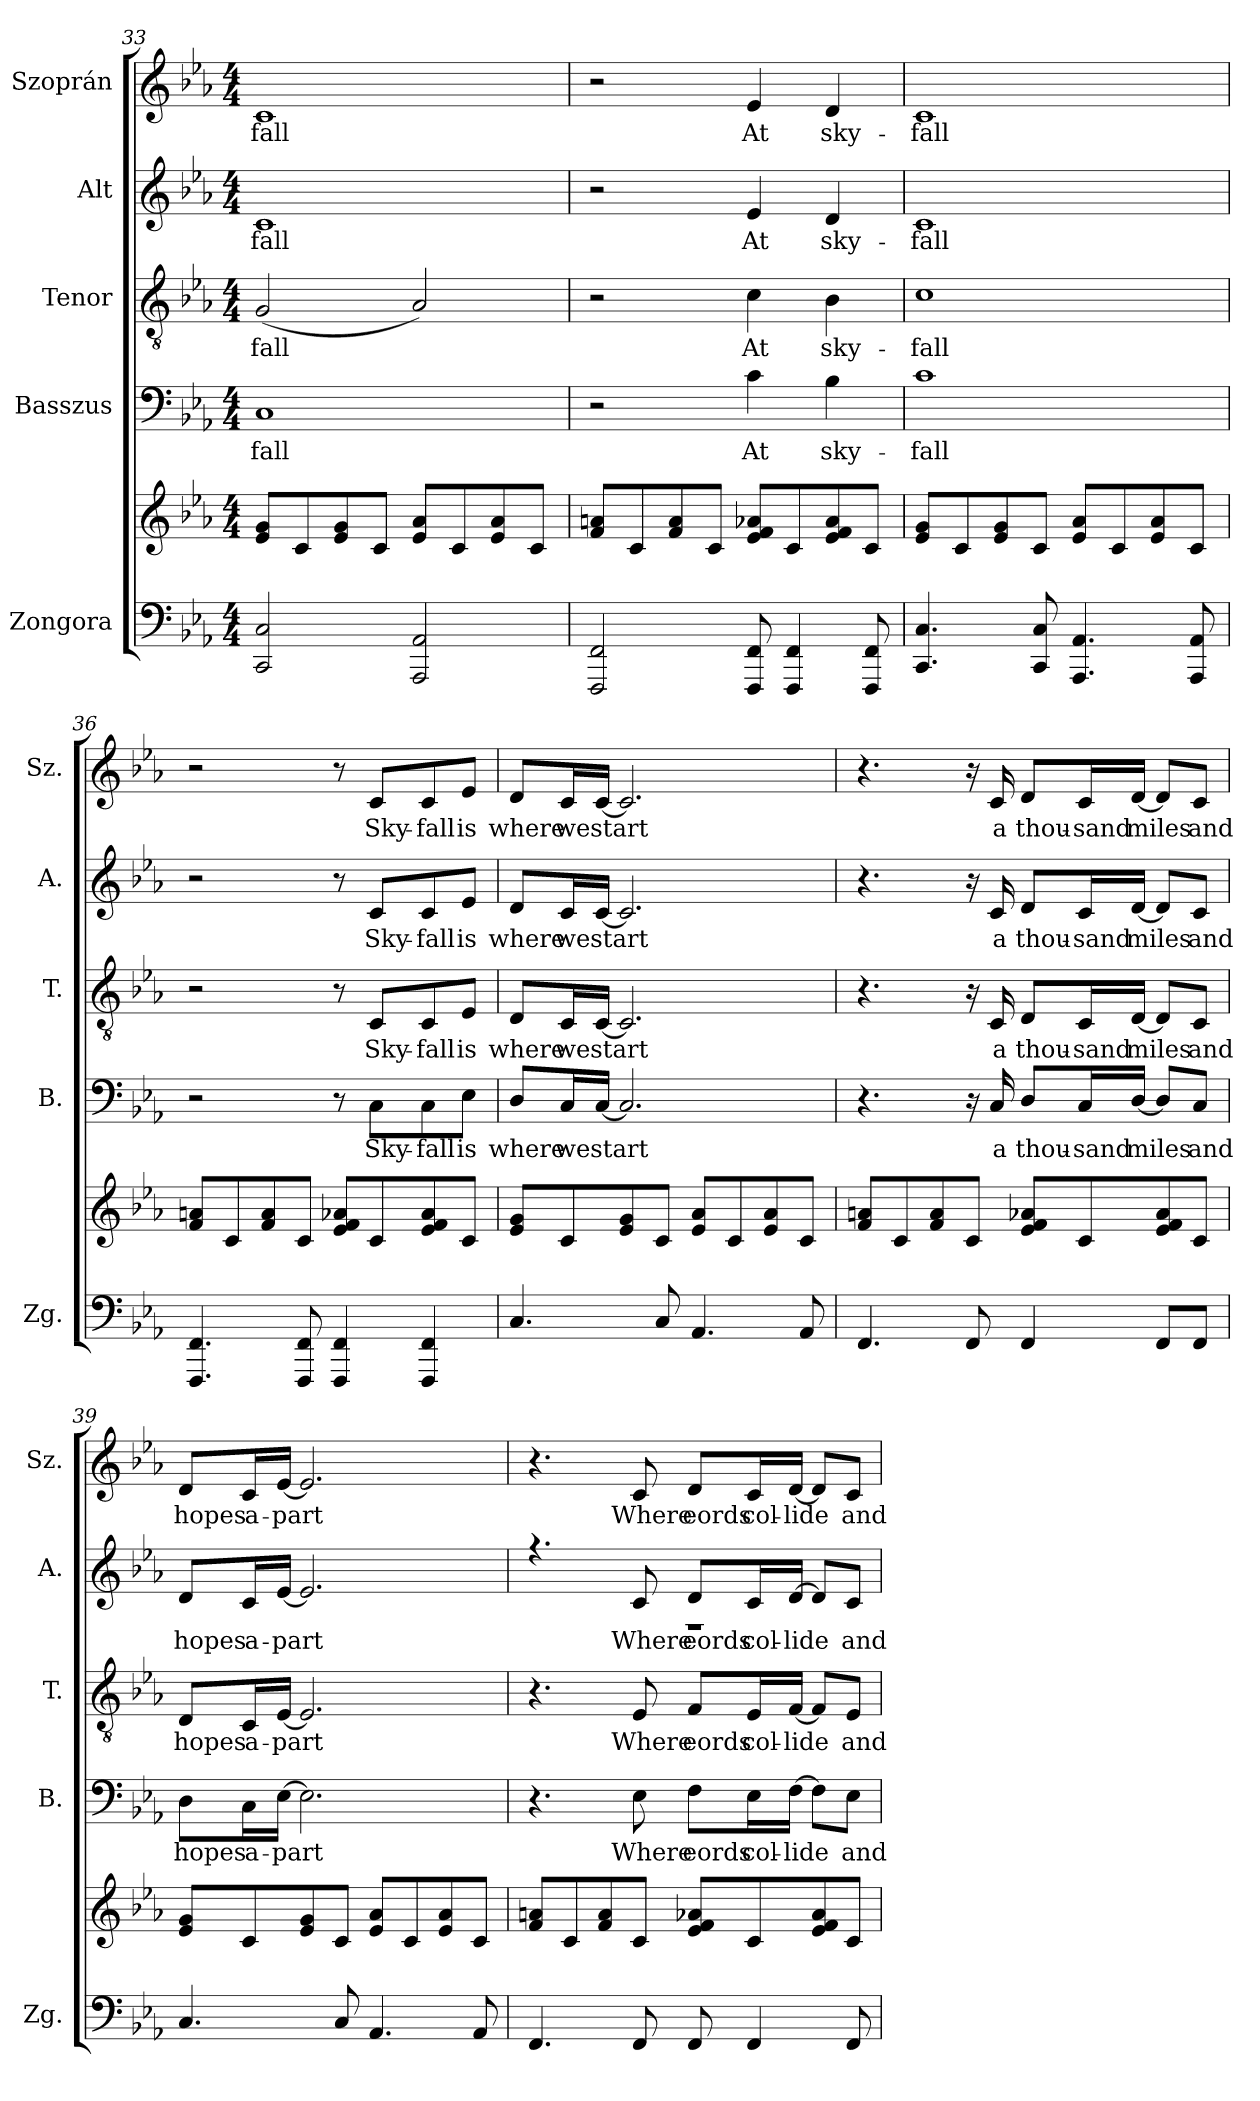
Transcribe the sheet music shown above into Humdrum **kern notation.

**kern	**kern	**kern	**text	**kern	**text	**kern	**text	**kern	**text
*part5	*part5	*part4	*part4	*part3	*part3	*part2	*part2	*part1	*part1
*staff6	*staff5	*staff4	*staff4	*staff3	*staff3	*staff2	*staff2	*staff1	*staff1
*I"Zongora	*	*I"Basszus	*	*I"Tenor	*	*I"Alt	*	*I"Szoprán	*
*I'Zg.	*	*I'B.	*	*I'T.	*	*I'A.	*	*I'Sz.	*
!!LO:LB:g=z
*clefF4	*clefG2	*clefF4	*	*clefGv2	*	*clefG2	*	*clefG2	*
*k[b-e-a-]	*k[b-e-a-]	*k[b-e-a-]	*	*k[b-e-a-]	*	*k[b-e-a-]	*	*k[b-e-a-]	*
*M4/4	*M4/4	*M4/4	*	*M4/4	*	*M4/4	*	*M4/4	*
=33	=33	=33	=33	=33	=33	=33	=33	=33	=33
2CC/ 2C/	8e-/ 8g/L	1C	-fall	(2G/	-fall	1c	-fall	1c	-fall
.	8c/	.	.	.	.	.	.	.	.
.	8e-/ 8g/	.	.	.	.	.	.	.	.
.	8c/J	.	.	.	.	.	.	.	.
2AAA-/ 2AA-/	8e-/ 8a-/L	.	.	2A-/)	.	.	.	.	.
.	8c/	.	.	.	.	.	.	.	.
.	8e-/ 8a-/	.	.	.	.	.	.	.	.
.	8c/J	.	.	.	.	.	.	.	.
=34	=34	=34	=34	=34	=34	=34	=34	=34	=34
2FFF/ 2FF/	8f/ 8an/L	2r	.	2r	.	2r	.	2r	.
.	8c/	.	.	.	.	.	.	.	.
.	8f/ 8a/	.	.	.	.	.	.	.	.
.	8c/J	.	.	.	.	.	.	.	.
8FFF/ 8FF/	8e-/ 8f/ 8a-X/L	4c\	At	4c\	At	4e-/	At	4e-/	At
4FFF/ 4FF/	8c/	.	.	.	.	.	.	.	.
.	8e-/ 8f/ 8a-/	4B-\	sky-	4B-\	sky-	4d/	sky-	4d/	sky-
8FFF/ 8FF/	8c/J	.	.	.	.	.	.	.	.
=35	=35	=35	=35	=35	=35	=35	=35	=35	=35
4.CC/ 4.C/	8e-/ 8g/L	1c	-fall	1c	-fall	1c	-fall	1c	-fall
.	8c/	.	.	.	.	.	.	.	.
.	8e-/ 8g/	.	.	.	.	.	.	.	.
8CC/ 8C/	8c/J	.	.	.	.	.	.	.	.
4.AAA-/ 4.AA-/	8e-/ 8a-/L	.	.	.	.	.	.	.	.
.	8c/	.	.	.	.	.	.	.	.
.	8e-/ 8a-/	.	.	.	.	.	.	.	.
8AAA-/ 8AA-/	8c/J	.	.	.	.	.	.	.	.
=36	=36	=36	=36	=36	=36	=36	=36	=36	=36
4.FFF/ 4.FF/	8f/ 8an/L	2r	.	2r	.	2r	.	2r	.
.	8c/	.	.	.	.	.	.	.	.
.	8f/ 8a/	.	.	.	.	.	.	.	.
8FFF/ 8FF/	8c/J	.	.	.	.	.	.	.	.
4FFF/ 4FF/	8e-/ 8f/ 8a-X/L	8r	.	8r	.	8r	.	8r	.
.	8c/	8C\L	Sky-	8C/L	Sky-	8c/L	Sky-	8c/L	Sky-
4FFF/ 4FF/	8e-/ 8f/ 8a-/	8C\	-fall	8C/	-fall	8c/	-fall	8c/	-fall
.	8c/J	8E-\J	is	8E-/J	is	8e-/J	is	8e-/J	is
!!LO:PB:g=z
=37	=37	=37	=37	=37	=37	=37	=37	=37	=37
4.C/	8e-/ 8g/L	8D/L	where	8D/L	where	8d/L	where	8d/L	where
.	8c/	16C/L	we	16C/L	we	16c/L	we	16c/L	we
.	.	[16C/JJ	start	[16C/JJ	start	[16c/JJ	start	[16c/JJ	start
.	8e-/ 8g/	2.C/]	.	2.C/]	.	2.c/]	.	2.c/]	.
8C/	8c/J	.	.	.	.	.	.	.	.
4.AA-/	8e-/ 8a-/L	.	.	.	.	.	.	.	.
.	8c/	.	.	.	.	.	.	.	.
.	8e-/ 8a-/	.	.	.	.	.	.	.	.
8AA-/	8c/J	.	.	.	.	.	.	.	.
=38	=38	=38	=38	=38	=38	=38	=38	=38	=38
4.FF/	8f/ 8an/L	4.r	.	4.r	.	4.r	.	4.r	.
.	8c/	.	.	.	.	.	.	.	.
.	8f/ 8a/	.	.	.	.	.	.	.	.
8FF/	8c/J	16r	.	16r	.	16r	.	16r	.
.	.	16C/	a	16C/	a	16c/	a	16c/	a
4FF/	8e-/ 8f/ 8a-X/L	8D/L	thou-	8D/L	thou-	8d/L	thou-	8d/L	thou-
.	8c/	16C/L	-sand	16C/L	-sand	16c/L	-sand	16c/L	-sand
.	.	[16D/JJ	miles	[16D/JJ	miles	[16d/JJ	miles	[16d/JJ	miles
8FF/L	8e-/ 8f/ 8a-/	8D/L]	.	8D/L]	.	8d/L]	.	8d/L]	.
8FF/J	8c/J	8C/J	and	8C/J	and	8c/J	and	8c/J	and
=39	=39	=39	=39	=39	=39	=39	=39	=39	=39
4.C/	8e-/ 8g/L	8D\L	hopes	8D/L	hopes	8d/L	hopes	8d/L	hopes
.	8c/	16C\L	a-	16C/L	a-	16c/L	a-	16c/L	a-
.	.	[16E-\JJ	-part	[16E-/JJ	-part	[16e-/JJ	-part	[16e-/JJ	-part
.	8e-/ 8g/	2.E-\]	.	2.E-/]	.	2.e-/]	.	2.e-/]	.
8C/	8c/J	.	.	.	.	.	.	.	.
4.AA-/	8e-/ 8a-/L	.	.	.	.	.	.	.	.
.	8c/	.	.	.	.	.	.	.	.
.	8e-/ 8a-/	.	.	.	.	.	.	.	.
8AA-/	8c/J	.	.	.	.	.	.	.	.
!!LO:LB:g=z
=40	=40	=40	=40	=40	=40	=40	=40	=40	=40
*	*	*	*	*	*	*^	*	*	*
4.FF/	8f/ 8an/L	4.r	.	4.r	.	4.r	1r	.	4.r	.
.	8c/	.	.	.	.	.	.	.	.	.
.	8f/ 8a/	.	.	.	.	.	.	.	.	.
8FF/	8c/J	8E-\	Where	8E-/	Where	8c/	.	Where	8c/	Where
8FF/	8e-/ 8f/ 8a-X/L	8F\L	eords	8F/L	eords	8d/L	.	eords	8d/L	eords
4FF/	8c/	16E-\L	col-	16E-/L	col-	16c/L	.	col-	16c/L	col-
.	.	[16F\JJ	-lide	[16F/JJ	-lide	[16d/JJ	.	-lide	[16d/JJ	-lide
.	8e-/ 8f/ 8a-/	8F\L]	.	8F/L]	.	8d/L]	.	.	8d/L]	.
8FF/	8c/J	8E-\J	and	8E-/J	and	8c/J	.	and	8c/J	and
*	*	*	*	*	*	*v	*v	*	*	*
=	=	=	=	=	=	=	=	=	=
*-	*-	*-	*-	*-	*-	*-	*-	*-	*-
